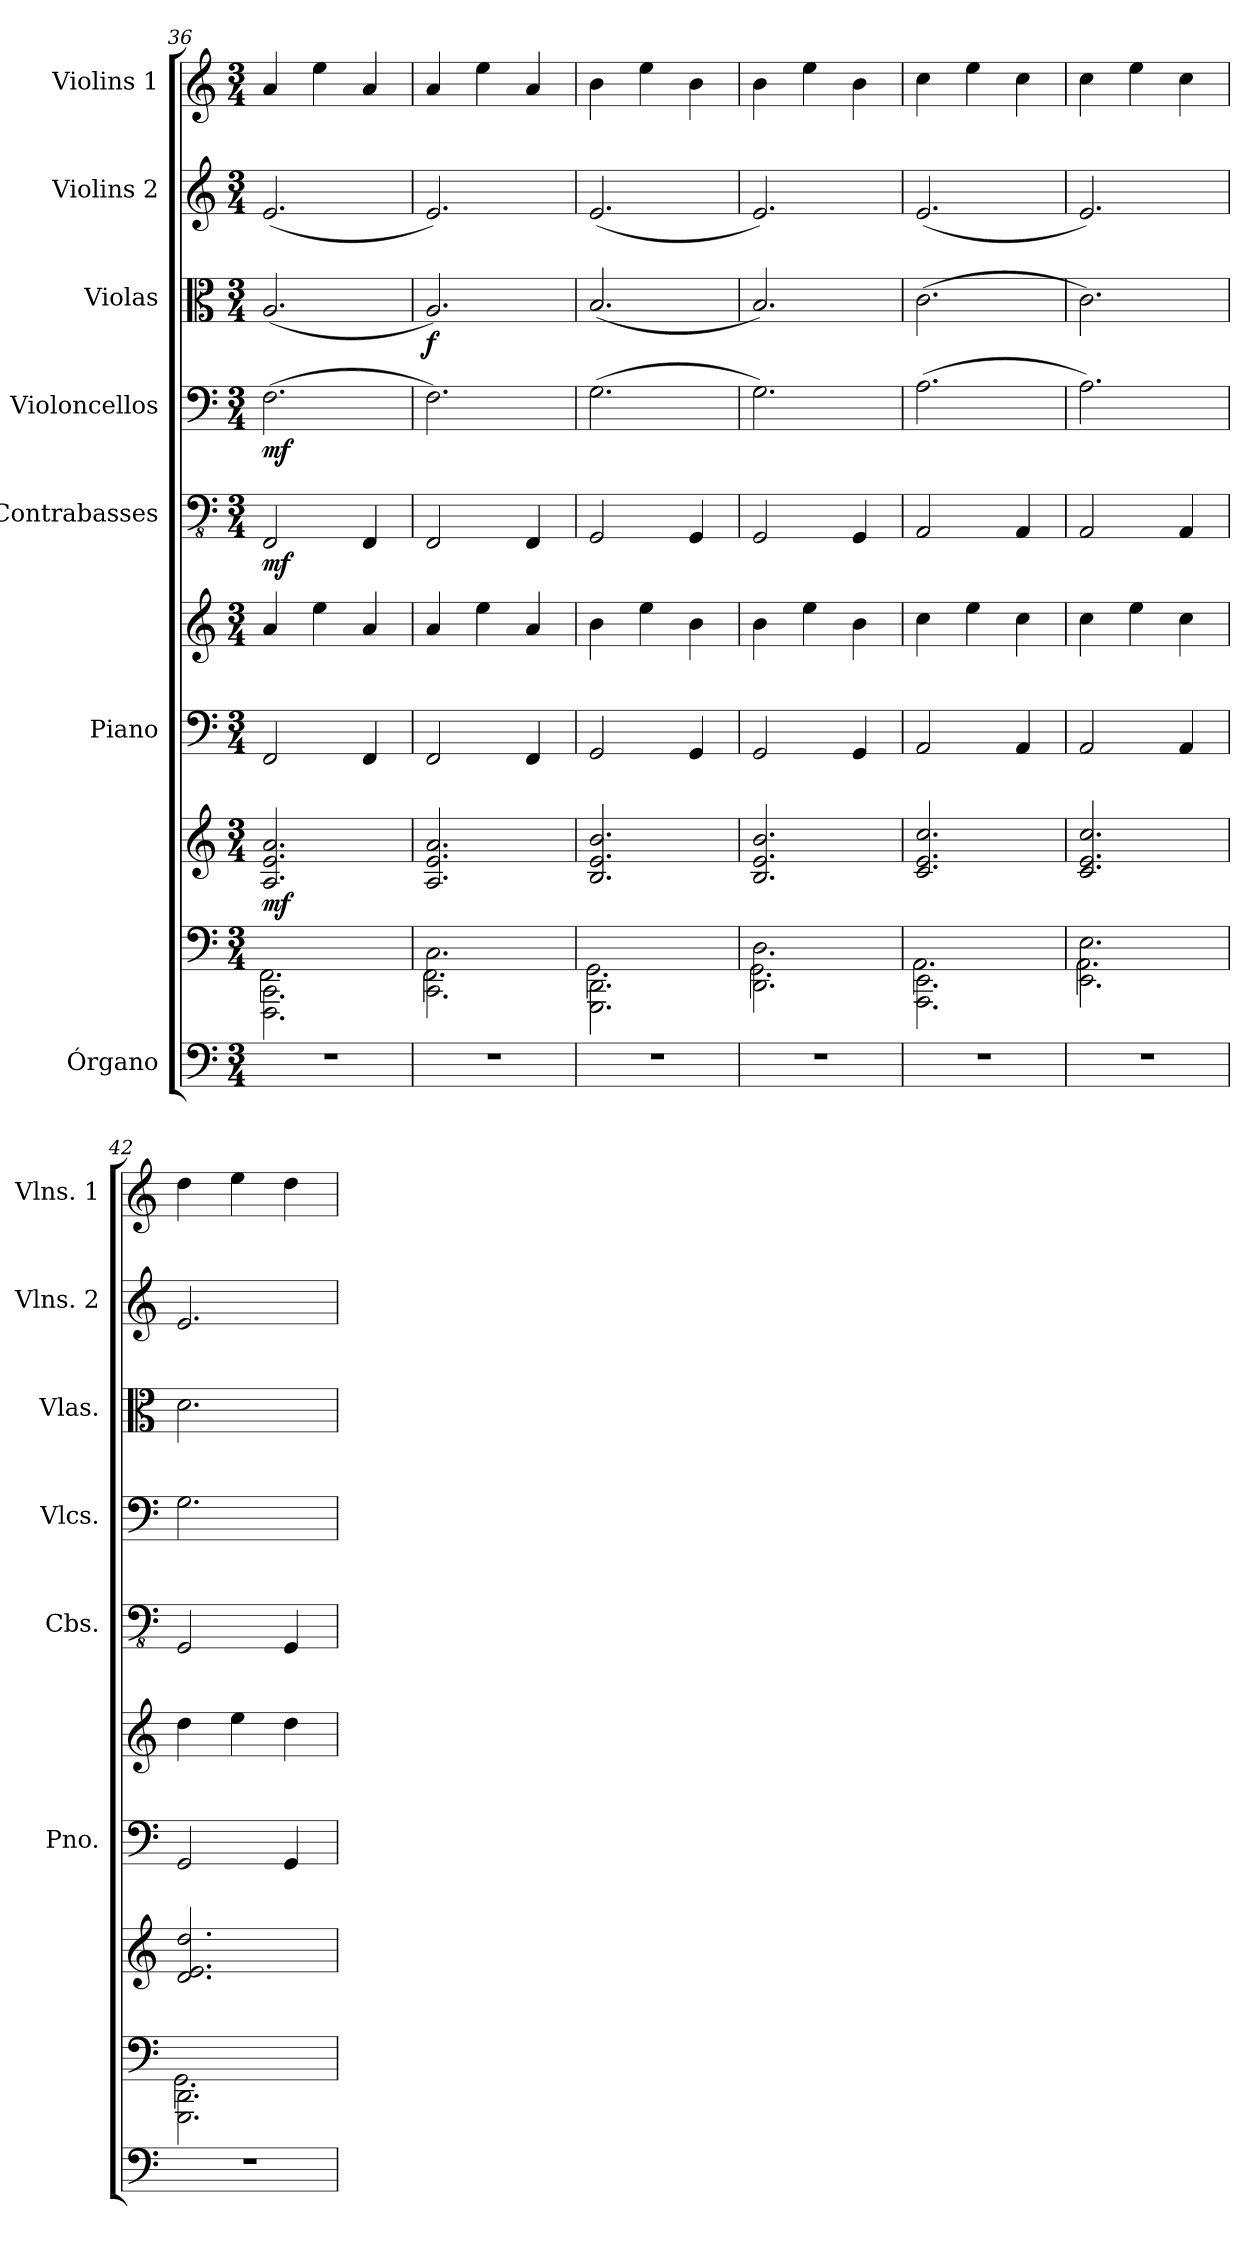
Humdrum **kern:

**kern	**kern	**kern	**dynam	**kern	**kern	**kern	**dynam	**kern	**dynam	**kern	**dynam	**kern	**dynam	**kern	**dynam
*part7	*part7	*part7	*part7	*part6	*part6	*part5	*part5	*part4	*part4	*part3	*part3	*part2	*part2	*part1	*part1
*staff10	*staff9	*staff8	*staff8/9/10	*staff7	*staff6	*staff5	*staff5	*staff4	*staff4	*staff3	*staff3	*staff2	*staff2	*staff1	*staff1
*I"Órgano	*	*	*	*I"Piano	*	*I"Contrabasses	*	*I"Violoncellos	*	*I"Violas	*	*I"Violins 2	*	*I"Violins 1	*
*	*	*	*	*I'Pno.	*	*I'Cbs.	*	*I'Vlcs.	*	*I'Vlas.	*	*I'Vlns. 2	*	*I'Vlns. 1	*
!!LO:PB:g=z
*clefF4	*clefF4	*clefG2	*	*clefF4	*clefG2	*clefFv4	*	*clefF4	*	*clefC3	*	*clefG2	*	*clefG2	*
*k[]	*k[]	*k[]	*	*k[]	*k[]	*k[]	*	*k[]	*	*k[]	*	*k[]	*	*k[]	*
*M3/4	*M3/4	*M3/4	*	*M3/4	*M3/4	*M3/4	*	*M3/4	*	*M3/4	*	*M3/4	*	*M3/4	*
=36	=36	=36	=36	=36	=36	=36	=36	=36	=36	=36	=36	=36	=36	=36	=36
*	*^	*	*	*	*	*	*	*	*	*	*	*	*	*	*
!	!	!	!	!LO:DY:b	!	!	!	!LO:DY:b	!	!LO:DY:b	!	!LO:DY:b	!	!	!	!
!	!	!	!	!	!	!	!	!	!	!	!	!LO:DY:n=1:b	!	!LO:DY:b	!	!
!	!	!	!	!	!	!	!	!	!	!	!	!	!	!LO:DY:n=1:b	!	!LO:DY:b
!	!	!	!	!	!	!	!	!	!	!	!	!	!	!	!	!LO:DY:n=1:b
2.r	2.FFF\ 2.CC\	2.FF\	2.A/ 2.e/ 2.a/	mf	2FF/	4a/	2FFF/	mf	(2.F\	mf	(2.A/	mf mf	(2.e/	mf mf	4a/	mf mf
.	.	.	.	.	.	4ee\	.	.	.	.	.	.	.	.	4ee\	.
.	.	.	.	.	4FF/	4a/	4FFF/	.	.	.	.	.	.	.	4a/	.
=37	=37	=37	=37	=37	=37	=37	=37	=37	=37	=37	=37	=37	=37	=37	=37	=37
!	!	!	!	!	!	!	!	!	!	!	!	!LO:DY:b	!	!	!	!
2.r	2.CC\ 2.C\	2.FF\	2.A/ 2.e/ 2.a/	.	2FF/	4a/	2FFF/	.	2.F\)	.	2.A/)	f	2.e/)	.	4a/	.
.	.	.	.	.	.	4ee\	.	.	.	.	.	.	.	.	4ee\	.
.	.	.	.	.	4FF/	4a/	4FFF/	.	.	.	.	.	.	.	4a/	.
=38	=38	=38	=38	=38	=38	=38	=38	=38	=38	=38	=38	=38	=38	=38	=38	=38
2.r	2.GGG\ 2.DD\	2.GG\	2.B/ 2.e/ 2.b/	.	2GG/	4b\	2GGG/	.	(2.G\	.	(2.B/	.	(2.e/	.	4b\	.
.	.	.	.	.	.	4ee\	.	.	.	.	.	.	.	.	4ee\	.
.	.	.	.	.	4GG/	4b\	4GGG/	.	.	.	.	.	.	.	4b\	.
=39	=39	=39	=39	=39	=39	=39	=39	=39	=39	=39	=39	=39	=39	=39	=39	=39
2.r	2.DD\ 2.D\	2.GG\	2.B/ 2.e/ 2.b/	.	2GG/	4b\	2GGG/	.	2.G\)	.	2.B/)	.	2.e/)	.	4b\	.
.	.	.	.	.	.	4ee\	.	.	.	.	.	.	.	.	4ee\	.
.	.	.	.	.	4GG/	4b\	4GGG/	.	.	.	.	.	.	.	4b\	.
=40	=40	=40	=40	=40	=40	=40	=40	=40	=40	=40	=40	=40	=40	=40	=40	=40
2.r	2.AAA\ 2.EE\	2.AA\	2.c/ 2.e/ 2.cc/	.	2AA/	4cc\	2AAA/	.	(2.A\	.	(2.c\	.	(2.e/	.	4cc\	.
.	.	.	.	.	.	4ee\	.	.	.	.	.	.	.	.	4ee\	.
.	.	.	.	.	4AA/	4cc\	4AAA/	.	.	.	.	.	.	.	4cc\	.
=41	=41	=41	=41	=41	=41	=41	=41	=41	=41	=41	=41	=41	=41	=41	=41	=41
2.r	2.EE\ 2.E\	2.AA\	2.c/ 2.e/ 2.cc/	.	2AA/	4cc\	2AAA/	.	2.A\)	.	2.c\)	.	2.e/)	.	4cc\	.
.	.	.	.	.	.	4ee\	.	.	.	.	.	.	.	.	4ee\	.
.	.	.	.	.	4AA/	4cc\	4AAA/	.	.	.	.	.	.	.	4cc\	.
=42	=42	=42	=42	=42	=42	=42	=42	=42	=42	=42	=42	=42	=42	=42	=42	=42
2.r	2.GGG\ 2.DD\	2.GG\	2.d/ 2.e/ 2.dd/	.	2GG/	4dd\	2GGG/	.	2.G\	.	2.d\	.	2.e/	.	4dd\	.
.	.	.	.	.	.	4ee\	.	.	.	.	.	.	.	.	4ee\	.
.	.	.	.	.	4GG/	4dd\	4GGG/	.	.	.	.	.	.	.	4dd\	.
*	*v	*v	*	*	*	*	*	*	*	*	*	*	*	*	*	*
=	=	=	=	=	=	=	=	=	=	=	=	=	=	=	=
*-	*-	*-	*-	*-	*-	*-	*-	*-	*-	*-	*-	*-	*-	*-	*-
